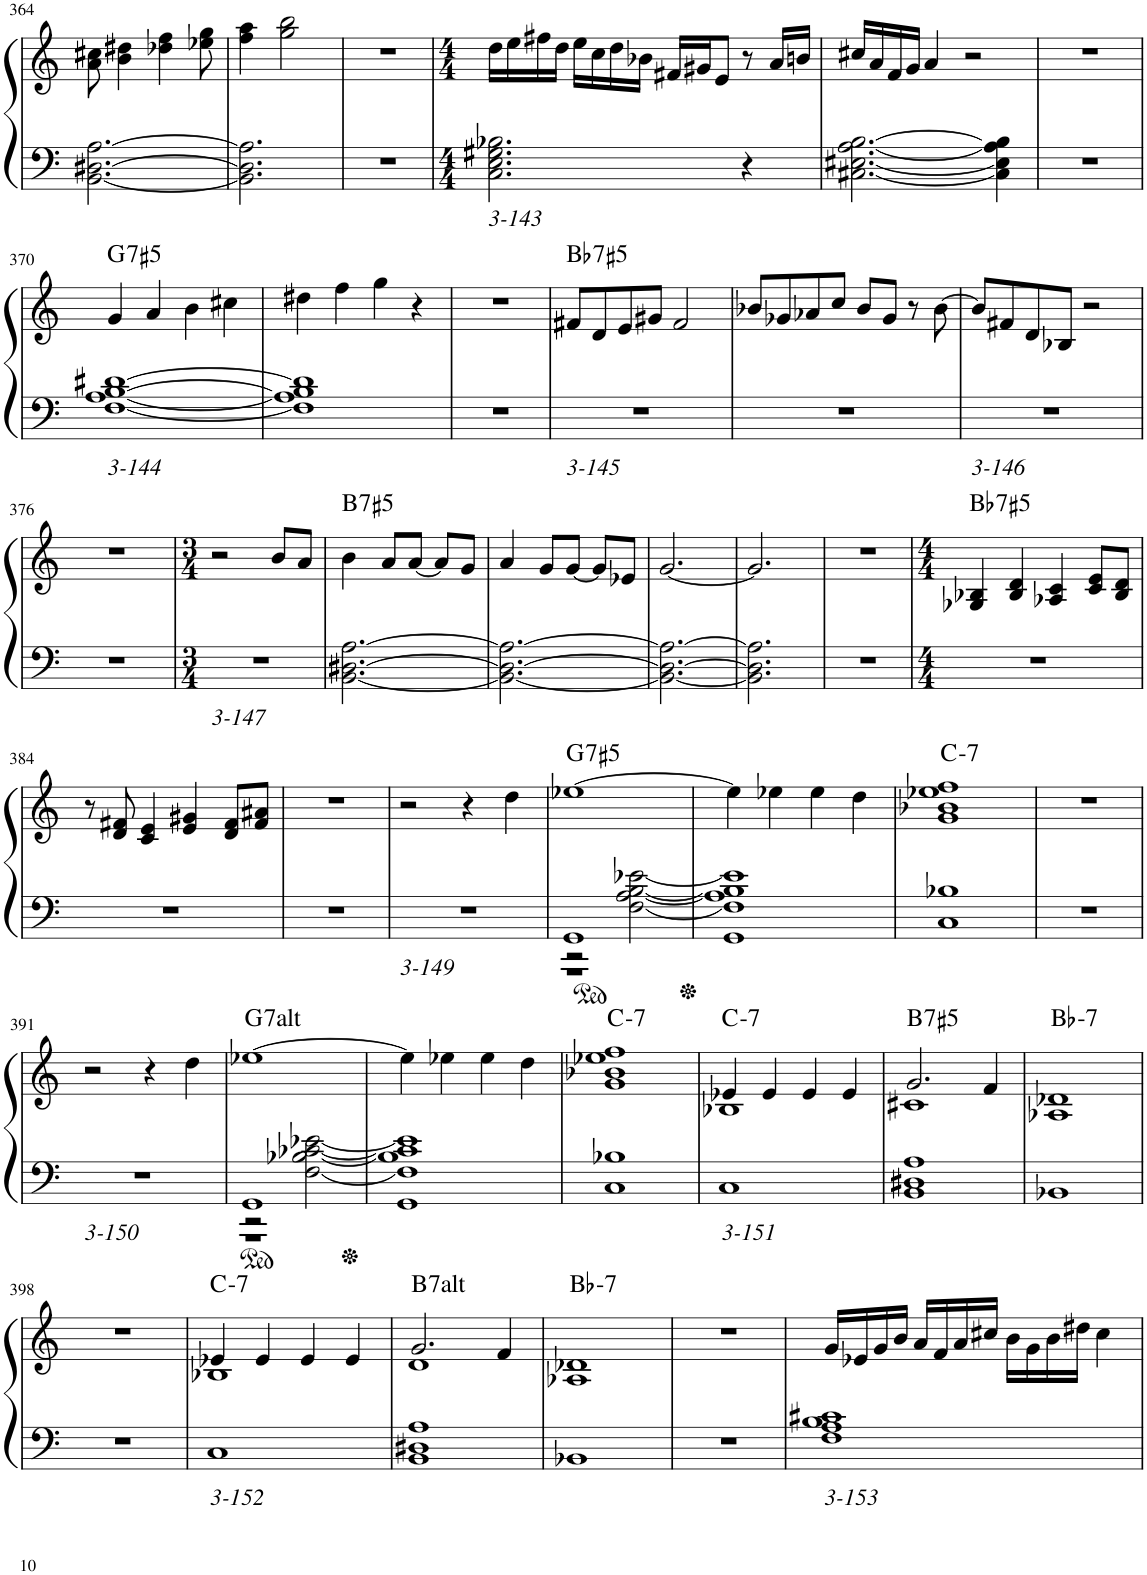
**kern	**kern	**harte
*part1	*part1	*part1
*staff2	*staff1	*
*I"Piano	*	*
*I'Pno.	*	*
!!LO:PB:g=z
*clefF4	*clefG2	*
*k[]	*k[]	*
*M3/4	*M3/4	*
=364	=364	=364
[2.BB\ [2.D#X\ [2.A\	8a\ 8cc#X\	.
.	4b\ 4dd#X\	.
.	4dd-X\ 4ff\	.
.	8ee-X\ 8gg\	.
=365	=365	=365
2.BB\] 2.D#\] 2.A\]	4ff\ 4aa\	.
.	2gg\ 2bb\	.
=366	=366	=366
2.r	2.r	.
=367	=367	=367
*M4/4	*M4/4	*
!LO:TX:b:i:t=3-143	!	!
2.C\ 2.E\ 2.G#X\ 2.B-X\	16dd\LL	.
.	16ee\	.
.	16ff#X\	.
.	16dd\JJ	.
.	16ee\LL	.
.	16cc\	.
.	16dd\	.
.	16b-X\JJ	.
.	16f#X/LL	.
.	16g#X/J	.
.	8e/J	.
4r	8r	.
.	16a/LL	.
.	16bn/JJ	.
=368	=368	=368
[2.C#X\ [2.E#X\ [2.A\ [2.B\	16cc#X/LL	.
.	16a/	.
.	16f/	.
.	16g/JJ	.
.	4a/	.
.	2r	.
4C#\] 4E#\] 4A\] 4B\]	.	.
=369	=369	=369
1r	1r	.
!!LO:LB:g=z
=370	=370	=370
!LO:TX:b:i:t=3-144	!	!LO:H:kt=7
[1F [1A [1B [1d#X	4g/	G:(3,#5,b7)
.	4a/	.
.	4b\	.
.	4cc#X\	.
=371	=371	=371
1F] 1A] 1B] 1d#]	4dd#X\	.
.	4ff\	.
.	4gg\	.
.	4r	.
=372	=372	=372
1r	1r	.
=373	=373	=373
!LO:TX:b:i:t=3-145	!	!LO:H:kt=7
1r	8f#X/L	Bb:(3,#5,b7)
.	8d/	.
.	8e/	.
.	8g#X/J	.
.	2f#/	.
=374	=374	=374
1r	8b-X/L	.
.	8g-X/	.
.	8a-X/	.
.	8cc/J	.
.	8b-/L	.
.	8g-/J	.
.	8r	.
.	[8b-\	.
=375	=375	=375
!LO:TX:b:i:t=3-146	!	!
1r	8b-/L]	.
.	8f#X/	.
.	8d/	.
.	8B-X/J	.
.	2r	.
!!LO:LB:g=z
=376	=376	=376
1r	1r	.
=377	=377	=377
*M3/4	*M3/4	*
!LO:TX:b:i:t=3-147	!	!
2.r	2r	.
.	8b/L	.
.	8a/J	.
=378	=378	=378
!	!	!LO:H:kt=7
[2.BB\ [2.D#X\ [2.A\	4b\	B:(3,#5,b7)
.	8a/L	.
.	[8a/J	.
.	8a/L]	.
.	8g/J	.
=379	=379	=379
2.BB\_ 2.D#\_ 2.A\_	4a/	.
.	8g/L	.
.	[8g/J	.
.	8g/L]	.
.	8e-X/J	.
=380	=380	=380
2.BB\_ 2.D#\_ 2.A\_	[2.g/	.
=381	=381	=381
2.BB\] 2.D#\] 2.A\]	2.g/]	.
=382	=382	=382
2.r	2.r	.
=383	=383	=383
*M4/4	*M4/4	*
!	!	!LO:H:kt=7
1r	4G-X/ 4B-X/	Bb:(3,#5,b7)
.	4B-/ 4d/	.
.	4A-X/ 4c/	.
.	8c/ 8e/L	.
.	8B-/ 8d/J	.
!!LO:LB:g=z
=384	=384	=384
1r	8r	.
.	8d/ 8f#X/	.
.	4c/ 4e/	.
.	4e/ 4g#X/	.
.	8d/ 8f#/L	.
.	8f#/ 8a#X/J	.
=385	=385	=385
1r	1r	.
=386	=386	=386
!LO:TX:b:i:t=3-149	!	!
1r	2r	.
.	4r	.
.	4dd\	.
=387	=387	=387
*^	*	*
*	*^	*	*
!	!	!	!	!LO:H:kt=7
1GG	2r	1r	[1ee-X	G:(3,#5,b7)
.	[2F\ [2A\ [2B\ [2e-X\	.	.	.
*	*v	*v	*	*
=388	=388	=388	=388
1GG	1F] 1A] 1B] 1e-]	4ee-\]	.
.	.	4ee-X\	.
.	.	4ee-\	.
.	.	4dd\	.
*v	*v	*	*
=389	=389	=389
!	!	!LO:H:kt=7
1C 1B-X	1g 1b-X 1ee-X 1ff	C:min7
=390	=390	=390
1r	1r	.
!!LO:LB:g=z
=391	=391	=391
!LO:TX:b:i:t=3-150	!	!
1r	2r	.
.	4r	.
.	4dd\	.
=392	=392	=392
*^	*	*
*	*^	*	*
!	!	!	!	!LO:H:kt=7
1GG	2r	1r	[1ee-X	G:(3,b5,#5,b7,b9,#9)
.	[2F\ [2B-X\ [2c-X\ [2e-X\	.	.	.
*	*v	*v	*	*
=393	=393	=393	=393
1GG	1F] 1B-] 1c-] 1e-]	4ee-\]	.
.	.	4ee-X\	.
.	.	4ee-\	.
.	.	4dd\	.
*v	*v	*	*
=394	=394	=394
!	!	!LO:H:kt=7
1C 1B-X	1g 1b-X 1ee-X 1ff	C:min7
=395	=395	=395
*	*^	*
!LO:TX:b:i:t=3-151	!	!	!LO:H:kt=7
1C	4e-X/	1B-X	C:min7
.	4e-/	.	.
.	4e-/	.	.
.	4e-/	.	.
=396	=396	=396	=396
!	!	!	!LO:H:kt=7
1BB 1D#X 1A	2.g/	1c#X	B:(3,#5,b7)
.	4f/	.	.
=397	=397	=397	=397
!	!	!	!LO:H:kt=7
1BB-X	1d-X	1A-X	Bb:min7
*	*v	*v	*
!!LO:LB:g=z
=398	=398	=398
1r	1r	.
=399	=399	=399
*	*^	*
!LO:TX:b:i:t=3-152	!	!	!LO:H:kt=7
1C	4e-X/	1B-X	C:min7
.	4e-/	.	.
.	4e-/	.	.
.	4e-/	.	.
=400	=400	=400	=400
!	!	!	!LO:H:kt=7
1BB 1D#X 1A	2.g/	1d	B:(3,b5,#5,b7,b9,#9)
.	4f/	.	.
=401	=401	=401	=401
!	!	!	!LO:H:kt=7
1BB-X	1d-X	1A-X	Bb:min7
*	*v	*v	*
=402	=402	=402
1r	1r	.
=403	=403	=403
!LO:TX:b:i:t=3-153	!	!
1F 1A 1B 1c#X	16g/LL	.
.	16e-X/	.
.	16g/	.
.	16b/JJ	.
.	16a/LL	.
.	16f/	.
.	16a/	.
.	16cc#X/JJ	.
.	16b\LL	.
.	16g\	.
.	16b\	.
.	16dd#X\JJ	.
.	4cc#\	.
=	=	=
*-	*-	*-
